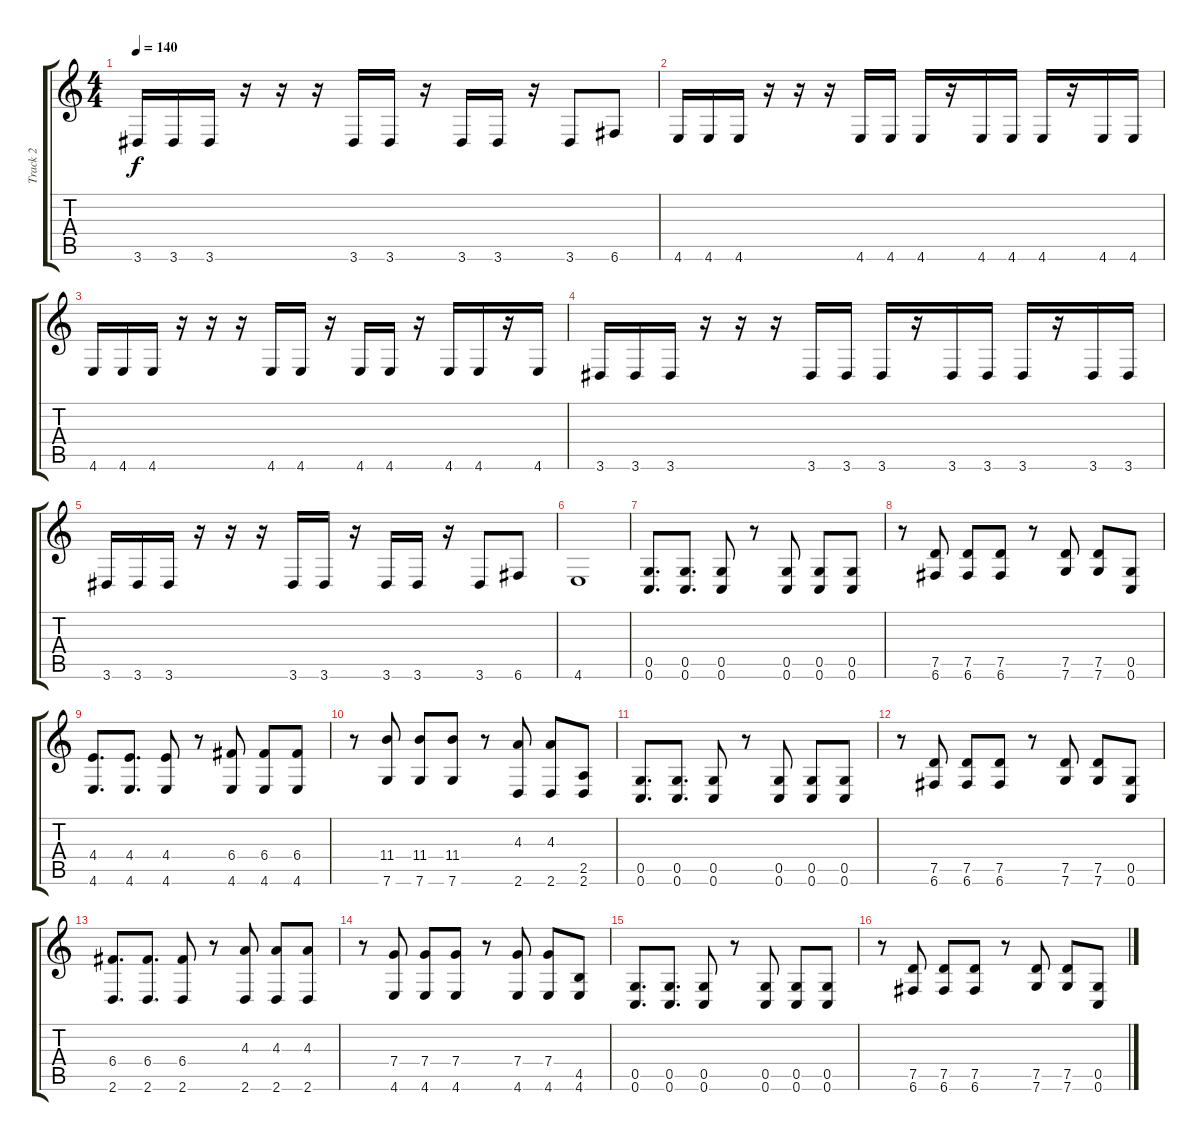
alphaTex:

\track ("Track 2" "Track 2") {instrument distortionguitar}
\staff {score tabs}
\tuning (D4 A3 F3 C3 G2 C2) {hide}
\ts (4 4)
\tempo 140
\clef g2
\ks c
3.6.16{dy f} 3.6.16 3.6.16 r.16 r.16 r.16 3.6.16 3.6.16 r.16 3.6.16 3.6.16 r.16 3.6.8 6.6.8 |
4.6.16 4.6.16 4.6.16 r.16 r.16 r.16 4.6.16 4.6.16 4.6.16 r.16 4.6.16 4.6.16 4.6.16 r.16 4.6.16 4.6.16 |
4.6.16 4.6.16 4.6.16 r.16 r.16 r.16 4.6.16 4.6.16 r.16 4.6.16 4.6.16 r.16 4.6.16 4.6.16 r.16 4.6.16 |
3.6.16 3.6.16 3.6.16 r.16 r.16 r.16 3.6.16 3.6.16 3.6.16 r.16 3.6.16 3.6.16 3.6.16 r.16 3.6.16 3.6.16 |
3.6.16 3.6.16 3.6.16 r.16 r.16 r.16 3.6.16 3.6.16 r.16 3.6.16 3.6.16 r.16 3.6.8 6.6.8 |
4.6.1 |
(0.5 0.6).8{d} (0.5 0.6).8{d} (0.5 0.6).8 r.8 (0.5 0.6).8 (0.5 0.6).8 (0.5 0.6).8 |
r.8 (7.5 6.6).8 (7.5 6.6).8 (7.5 6.6).8 r.8 (7.5 7.6).8 (7.5 7.6).8 (0.5 0.6).8 |
(4.4 4.6).8{d} (4.4 4.6).8{d} (4.4 4.6).8 r.8 (6.4 4.6).8 (6.4 4.6).8 (6.4 4.6).8 |
r.8 (11.4 7.6).8 (11.4 7.6).8 (11.4 7.6).8 r.8 (4.3 2.6).8 (4.3 2.6).8 (2.5 2.6).8 |
(0.5 0.6).8{d} (0.5 0.6).8{d} (0.5 0.6).8 r.8 (0.5 0.6).8 (0.5 0.6).8 (0.5 0.6).8 |
r.8 (7.5 6.6).8 (7.5 6.6).8 (7.5 6.6).8 r.8 (7.5 7.6).8 (7.5 7.6).8 (0.5 0.6).8 |
(6.4 2.6).8{d} (6.4 2.6).8{d} (6.4 2.6).8 r.8 (4.3 2.6).8 (4.3 2.6).8 (4.3 2.6).8 |
r.8 (7.4 4.6).8 (7.4 4.6).8 (7.4 4.6).8 r.8 (7.4 4.6).8 (7.4 4.6).8 (4.5 4.6).8 |
(0.5 0.6).8{d} (0.5 0.6).8{d} (0.5 0.6).8 r.8 (0.5 0.6).8 (0.5 0.6).8 (0.5 0.6).8 |
r.8 (7.5 6.6).8 (7.5 6.6).8 (7.5 6.6).8 r.8 (7.5 7.6).8 (7.5 7.6).8 (0.5 0.6).8
